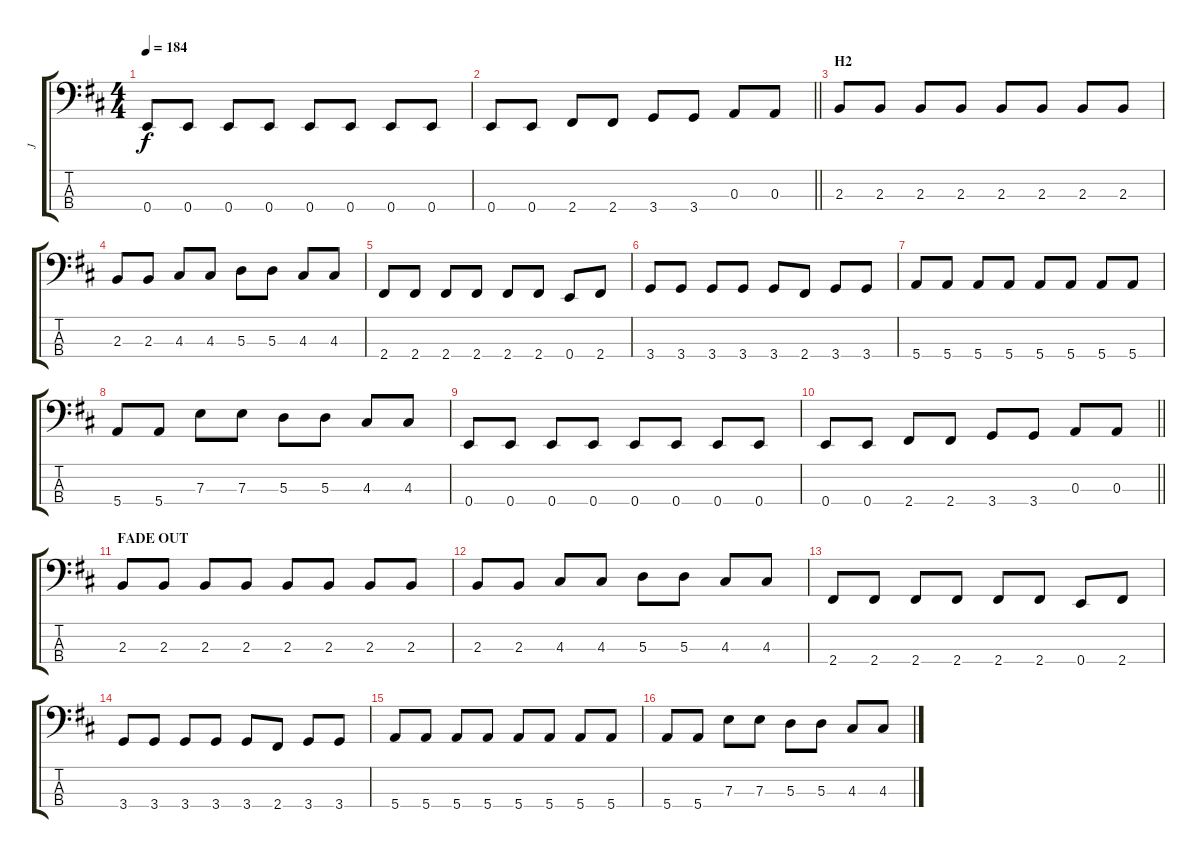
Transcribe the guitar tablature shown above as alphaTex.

\track ("J" "J") {instrument electricbassfinger}
\staff {score tabs}
\tuning (G2 D2 A1 E1) {hide}
\ts (4 4)
\tempo 184
\clef f4
\ks bminor
0.4.8{dy f} 0.4.8 0.4.8 0.4.8 0.4.8 0.4.8 0.4.8 0.4.8 |
\barLineRight lightlight
0.4.8 0.4.8 2.4.8 2.4.8 3.4.8 3.4.8 0.3.8 0.3.8 |
\section ("" "H2")
2.3.8 2.3.8 2.3.8 2.3.8 2.3.8 2.3.8 2.3.8 2.3.8 |
2.3.8 2.3.8 4.3.8 4.3.8 5.3.8 5.3.8 4.3.8 4.3.8 |
2.4.8 2.4.8 2.4.8 2.4.8 2.4.8 2.4.8 0.4.8 2.4.8 |
3.4.8 3.4.8 3.4.8 3.4.8 3.4.8 2.4.8 3.4.8 3.4.8 |
5.4.8 5.4.8 5.4.8 5.4.8 5.4.8 5.4.8 5.4.8 5.4.8 |
5.4.8 5.4.8 7.3.8 7.3.8 5.3.8 5.3.8 4.3.8 4.3.8 |
0.4.8 0.4.8 0.4.8 0.4.8 0.4.8 0.4.8 0.4.8 0.4.8 |
\barLineRight lightlight
0.4.8 0.4.8 2.4.8 2.4.8 3.4.8 3.4.8 0.3.8 0.3.8 |
\section ("" "FADE OUT")
2.3.8 2.3.8 2.3.8 2.3.8 2.3.8 2.3.8 2.3.8 2.3.8 |
2.3.8 2.3.8 4.3.8 4.3.8 5.3.8 5.3.8 4.3.8 4.3.8 |
2.4.8 2.4.8 2.4.8 2.4.8 2.4.8 2.4.8 0.4.8 2.4.8 |
3.4.8 3.4.8 3.4.8 3.4.8 3.4.8 2.4.8 3.4.8 3.4.8 |
5.4.8 5.4.8 5.4.8 5.4.8 5.4.8 5.4.8 5.4.8 5.4.8 |
5.4.8 5.4.8 7.3.8 7.3.8 5.3.8 5.3.8 4.3.8 4.3.8
